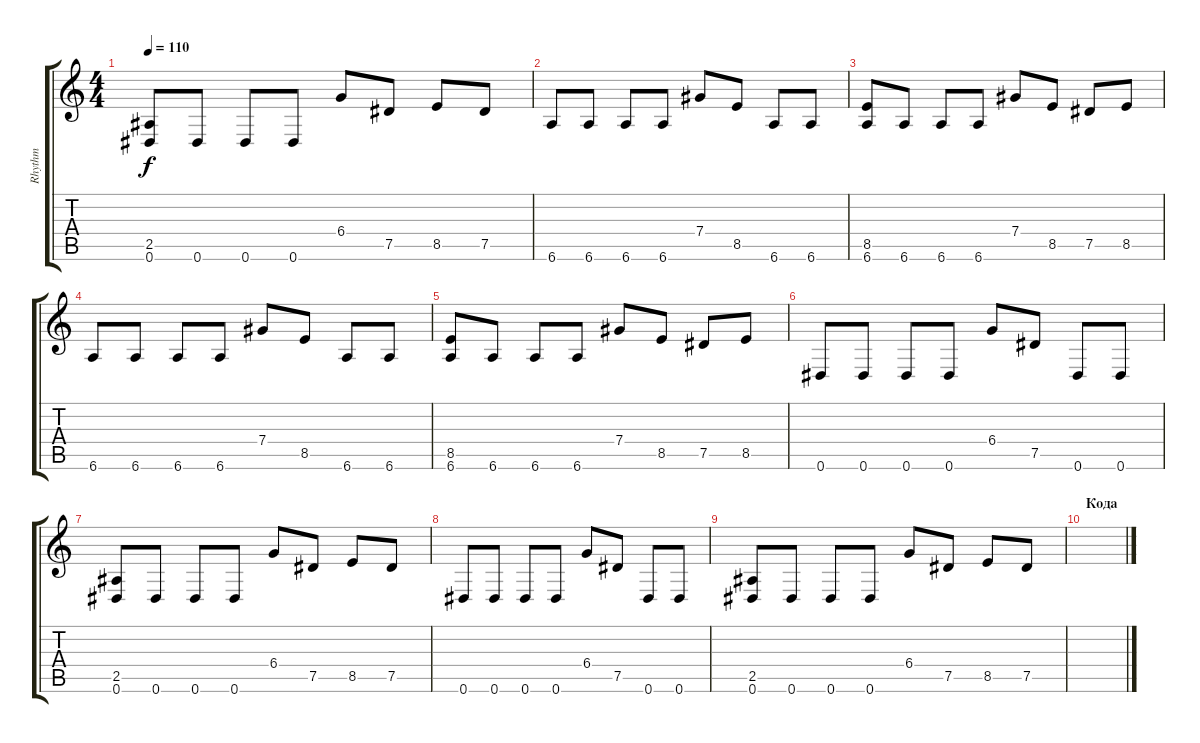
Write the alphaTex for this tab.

\track ("Rhythm" "Rhythm") {instrument distortionguitar}
\staff {score tabs}
\tuning (Eb4 Bb3 Gb3 Db3 Ab2 Eb2) {hide}
\ts (4 4)
\tempo 110
\clef g2
\ks c
(2.5 0.6).8{dy f} 0.6.8 0.6.8 0.6.8 6.4.8 7.5.8 8.5.8 7.5.8 |
6.6.8{volume 2} 6.6.8 6.6.8 6.6.8 7.4.8 8.5.8 6.6.8 6.6.8 |
(8.5 6.6).8 6.6.8 6.6.8 6.6.8 7.4.8 8.5.8 7.5.8 8.5.8 |
6.6.8 6.6.8 6.6.8 6.6.8 7.4.8 8.5.8 6.6.8 6.6.8 |
(8.5 6.6).8 6.6.8 6.6.8 6.6.8 7.4.8 8.5.8 7.5.8 8.5.8 |
0.6.8{volume 0} 0.6.8 0.6.8 0.6.8 6.4.8 7.5.8 0.6.8 0.6.8 |
(2.5 0.6).8 0.6.8 0.6.8 0.6.8 6.4.8 7.5.8 8.5.8 7.5.8 |
0.6.8 0.6.8 0.6.8 0.6.8 6.4.8 7.5.8 0.6.8 0.6.8 |
(2.5 0.6).8 0.6.8 0.6.8 0.6.8 6.4.8 7.5.8 8.5.8 7.5.8 |
\section ("" "Кода")
